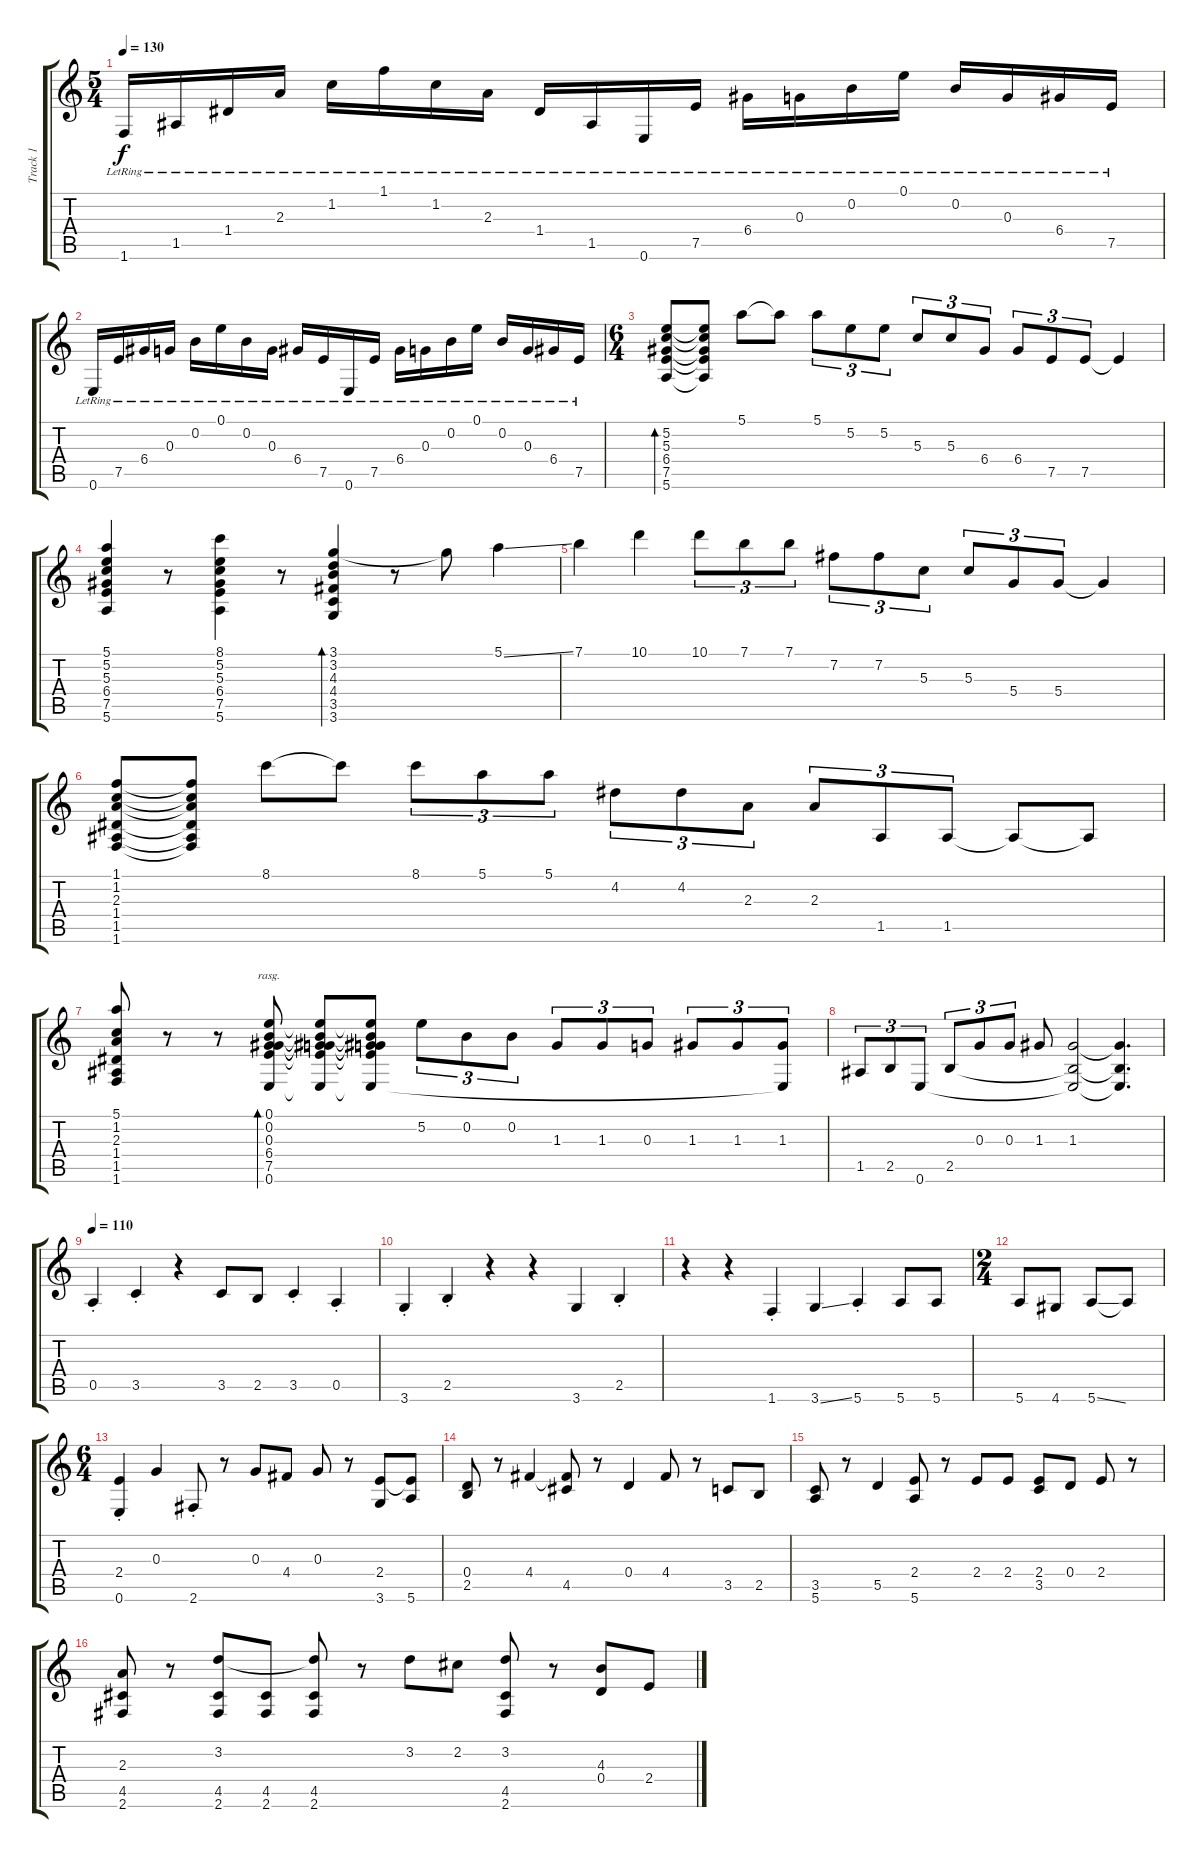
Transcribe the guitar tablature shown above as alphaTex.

\track ("Track 1" "Track 1") {instrument acousticguitarnylon}
\staff {score tabs}
\tuning (E4 B3 G3 D3 A2 E2) {hide}
\ts (5 4)
\tempo 130
\clef g2
\ks c
1.6{lr}.16{dy f} 1.5{lr}.16 1.4{lr}.16 2.3{lr}.16 1.2{lr}.16 1.1{lr}.16 1.2{lr}.16 2.3{lr}.16 1.4{lr}.16 1.5{lr}.16 0.6{lr}.16 7.5{lr}.16 6.4{lr}.16 0.3{lr}.16 0.2{lr}.16 0.1{lr}.16 0.2{lr}.16 0.3{lr}.16 6.4{lr}.16 7.5{lr}.16 |
0.6{lr}.16 7.5{lr}.16 6.4{lr}.16 0.3{lr}.16 0.2{lr}.16 0.1{lr}.16 0.2{lr}.16 0.3{lr}.16 6.4{lr}.16 7.5{lr}.16 0.6{lr}.16 7.5{lr}.16 6.4{lr}.16 0.3{lr}.16 0.2{lr}.16 0.1{lr}.16 0.2{lr}.16 0.3{lr}.16 6.4{lr}.16 7.5{lr}.16 |
\ts (6 4)
(5.2 5.3 6.4 7.5 5.6).8{bd 480} (5.2{t} 5.3{t} 6.4{t} 7.5{t} 5.6{t}).8 5.1.8 5.1{t}.8 5.1.8{tu (3 2)} 5.2.8{tu (3 2)} 5.2.8{tu (3 2)} 5.3.8{tu (3 2)} 5.3.8{tu (3 2)} 6.4.8{tu (3 2)} 6.4.8{tu (3 2)} 7.5.8{tu (3 2)} 7.5.8{tu (3 2)} 7.5{t}.4 |
(5.1 5.2 5.3 6.4 7.5 5.6).4 r.8 (8.1 5.2 5.3 6.4 7.5 5.6).4 r.8 (3.1 3.2 4.3 4.4 3.5 3.6).4{bd 240} r.8 3.1{t}.8 5.1{ss}.4 |
7.1.4 10.1.4 10.1.8{tu (3 2)} 7.1.8{tu (3 2)} 7.1.8{tu (3 2)} 7.2.8{tu (3 2)} 7.2.8{tu (3 2)} 5.3.8{tu (3 2)} 5.3.8{tu (3 2)} 5.4.8{tu (3 2)} 5.4.8{tu (3 2)} 5.4{t}.4 |
(1.1 1.2 2.3 1.4 1.5 1.6).8 (1.1{t} 1.2{t} 2.3{t} 1.4{t} 1.5{t} 1.6{t}).8 8.1.8 8.1{t}.8 8.1.8{tu (3 2)} 5.1.8{tu (3 2)} 5.1.8{tu (3 2)} 4.2.8{tu (3 2)} 4.2.8{tu (3 2)} 2.3.8{tu (3 2)} 2.3.8{tu (3 2)} 1.5.8{tu (3 2)} 1.5.8{tu (3 2)} 1.5{t}.8 1.5{t}.8 |
(5.1 1.2 2.3 1.4 1.5 1.6).8 r.8 r.8 (0.1 0.2 0.3 6.4 7.5 0.6).8{bd 120 rasg ii} (0.1{t} 0.2{t} 0.3{t} 6.4{t} 7.5{t} 0.6{t}).8 (0.1{t} 0.2{t} 0.3{t} 6.4{t} 7.5{t} 0.6{t}).8 5.2.8{tu (3 2)} 0.2.8{tu (3 2)} 0.2.8{tu (3 2)} 1.3.8{tu (3 2)} 1.3.8{tu (3 2)} 0.3.8{tu (3 2)} 1.3.8{tu (3 2)} 1.3.8{tu (3 2)} (1.3 0.6{t}).8{tu (3 2)} |
1.5.8{tu (3 2)} 2.5.8{tu (3 2)} 0.6.8{tu (3 2)} 2.5.8{tu (3 2)} 0.3.8{tu (3 2)} 0.3.8{tu (3 2)} 1.3.8 (1.3 2.5{t} 0.6{t}).2 (1.3{t} 2.5{t} 0.6{t}).4{d} |
\tempo 110
0.5{st}.4 3.5{st}.4 r.4 3.5.8 2.5.8 3.5{st}.4 0.5{st}.4 |
3.6{st}.4 2.5{st}.4 r.4 r.4 3.6.4 2.5{st}.4 |
r.4 r.4 1.6{st}.4 3.6{ss}.4 5.6{st}.4 5.6.8 5.6.8 |
\ts (2 4)
5.6.8 4.6.8 5.6{ss}.8 5.6{t}.8 |
\ts (6 4)
(2.4{st} 0.6{st}).4 0.3.4 2.6{st}.8 r.8 0.3.8 4.4.8 0.3.8 r.8 (2.4 3.6).8 (2.4{t} 5.6).8 |
(0.4 2.5).8 r.8 4.4.4 (4.4{t} 4.5).8 r.8 0.4.4 4.4.8 r.8 3.5.8 2.5.8 |
(3.5 5.6).8 r.8 5.5.4 (2.4 5.6).8 r.8 2.4.8 2.4.8 (2.4 3.5).8 0.4.8 2.4.8 r.8 |
(2.3 4.5 2.6).8 r.8 (3.2 4.5 2.6).8 (4.5 2.6).8 (3.2{t} 4.5 2.6).8 r.8 3.2.8 2.2.8 (3.2 4.5 2.6).8 r.8 (4.3 0.4).8 2.4.8
